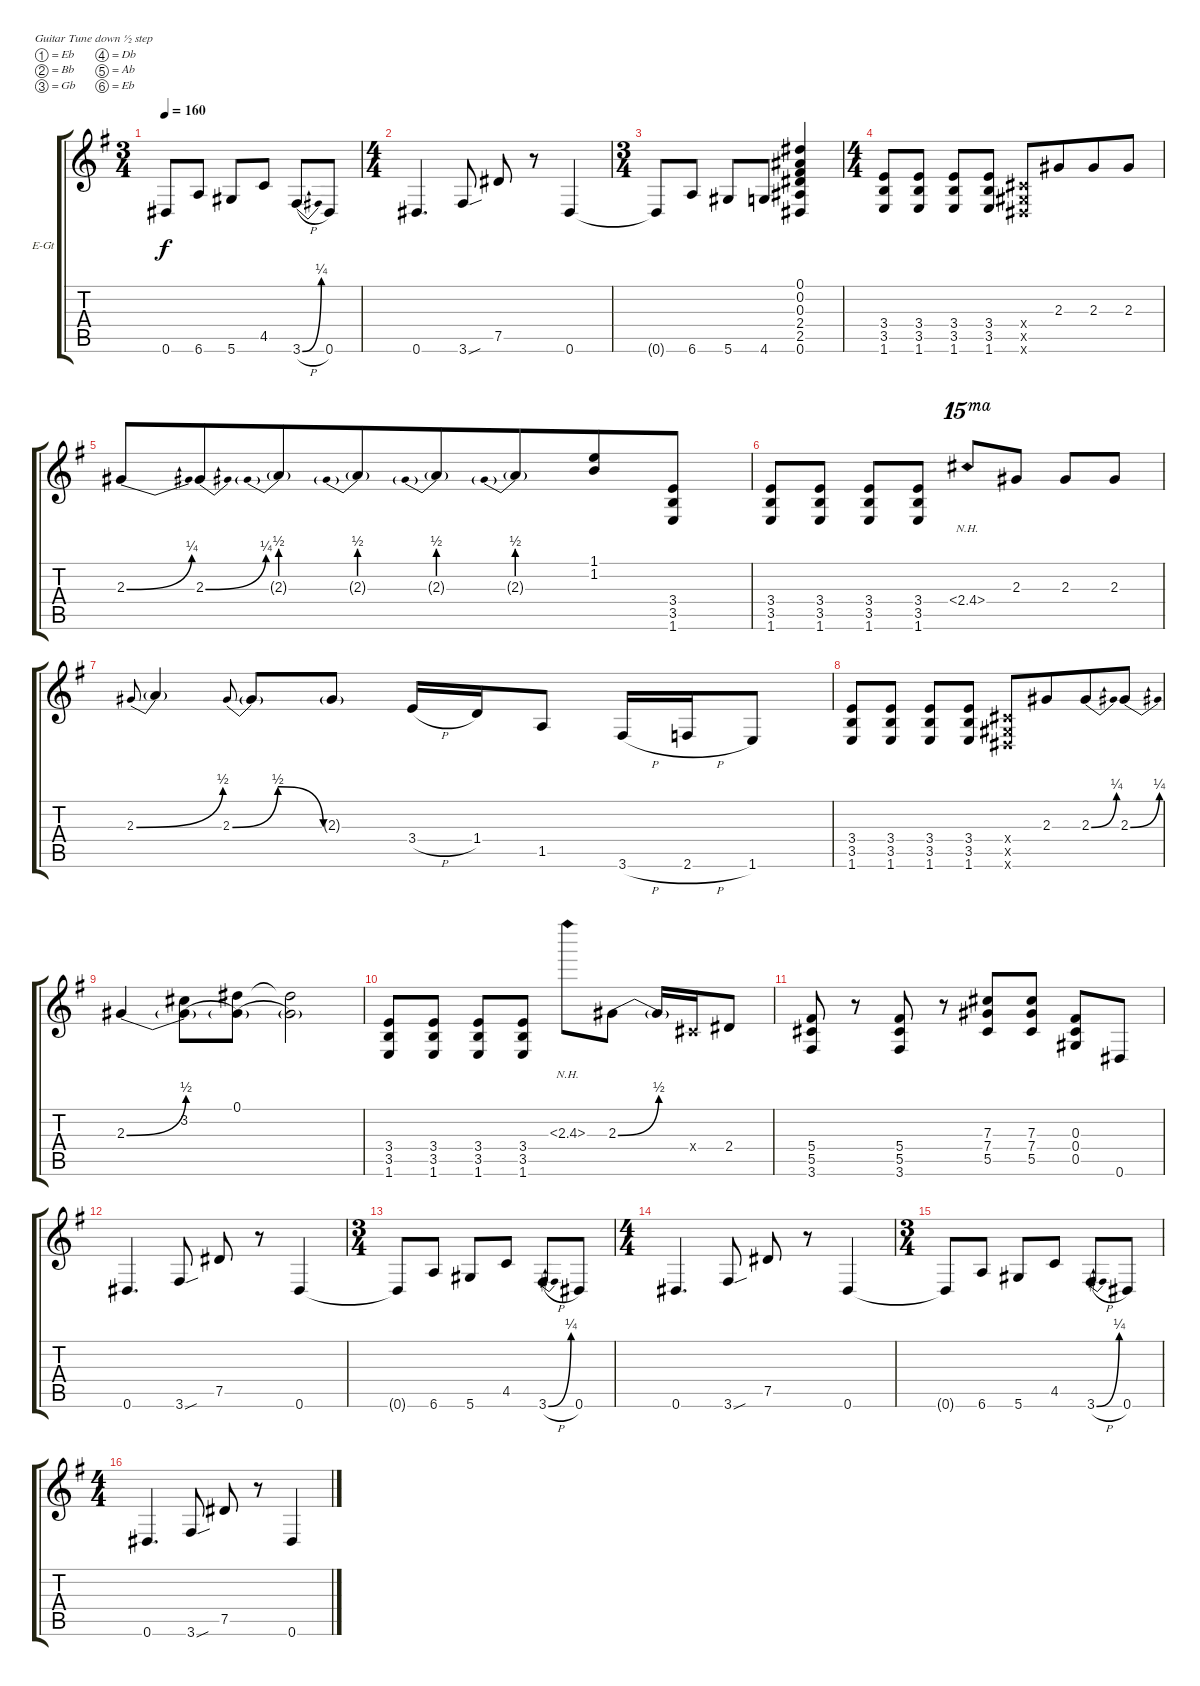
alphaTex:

\defaultSystemsLayout 4
\bracketExtendMode groupsimilarinstruments
\firstSystemTrackNameOrientation horizontal
\otherSystemsTrackNameOrientation horizontal
\track ("Electric Guitar" "E-Gt") {instrument distortionguitar}
\staff {score tabs}
\tuning (Eb4 Bb3 Gb3 Db3 Ab2 Eb2)
\ts (3 4)
\tempo 160
\clef g2
\scale
1.08575
\ks g
0.6.8{dy f} 6.6.8 5.6.8 4.5.8 3.6{be (bend 0 0 15.6 1) h}.8 0.6.8 |
\ts (4 4)
\scale
0.91425 0.6.4{d} 3.6{sou}.8 7.5.8 r.8 0.6.4 |
\ts (3 4)
\scale
1.08575 0.6{t}.8 6.6.8 5.6.8 4.6.8 (0.6 2.5 2.4 0.3 0.1 0.2).4 |
\ts (4 4)
\scale
0.91425 (1.6 3.4 3.5).8 (1.6 3.5 3.4).8 (1.6 3.4 3.5).8 (1.6 3.5 3.4).8 (0.6{x} 0.5{x} 0.4{x}).8{beam merge} 2.3.8{beam merge} 2.3.8{beam merge} 2.3.8 |
\scale
1.05549 2.3{be (bend 0 0 15.6 1)}.8{beam merge} 2.3{be (bend 0 0 16.8 1)}.8{beam merge} 2.3{be (prebend 0 2 60 2) g}.8{beam merge} 2.3{be (prebend 0 2 60 2) g}.8{beam merge} 2.3{be (prebend 0 2 60 2) g}.8{beam merge} 2.3{be (prebend 0 2 60 2) g}.8{beam merge} (1.2 1.1).8 (1.6 3.5 3.4).8 |
\scale
0.944515 (1.6 3.4 3.5).8 (1.6 3.5 3.4).8 (1.6 3.4 3.5).8 (1.6 3.5 3.4).8 2.4{nh}.8{ot 15ma} 2.3.8 2.3.8 2.3.8 |
\scale
1.05549 2.3{be (bend 0 0 15.6 2)}.8{gr onbeat} 2.3{t}.4 2.3{be (bendrelease 0 0 12.6 2 20.4 2 30 0)}.8{gr onbeat} 2.3{t}.8 2.3{g}.8 3.4{h}.16 1.4.16 1.5.8 3.6{h}.16 2.6{h}.16 1.6.8 |
\scale
0.944515 (1.6 3.4 3.5).8 (1.6 3.5 3.4).8 (1.6 3.4 3.5).8 (1.6 3.5 3.4).8 (0.6{x} 0.5{x} 0.4{x}).8{beam merge} 2.3.8{beam merge} 2.3{be (bend 0 0 14.399999999999999 1)}.8{beam merge} 2.3{be (bend 0 0 19.8 1)}.8 |
\scale
1.05549 2.3{be (bend 0 0 16.2 2)}.4 (2.3{be (hold 0 0 60 0) t} 3.2).8 (2.3{be (hold 0 0 60 0) t} 0.1).8 (2.3{be (hold 0 0 60 0) t} 0.1{t}).2 |
\scale
0.944515 (1.6 3.4 3.5).8 (1.6 3.5 3.4).8 (1.6 3.4 3.5).8 (1.6 3.5 3.4).8 2.3{nh}.8 2.3{be (bend 0 0 15.6 2)}.8 2.3{be (hold 0 0 60 0) t}.16 0.4{x}.16 2.4.8 |
\scale
1.05549 (3.6 5.5 5.4).8 r.8 (3.6 5.5 5.4).8 r.8 (5.5 7.4 7.3).8 (5.5 7.4 7.3).8 (0.5 0.4 0.3).8 0.6.8 |
\scale
0.944515 0.6.4{d} 3.6{sou}.8 7.5.8 r.8 0.6.4 |
\ts (3 4)
\scale
1.08575 0.6{t}.8 6.6.8 5.6.8 4.5.8 3.6{be (bend 0 0 15.6 1) h}.8 0.6.8 |
\ts (4 4)
\scale
0.91425 0.6.4{d} 3.6{sou}.8 7.5.8 r.8 0.6.4 |
\ts (3 4)
\scale
1.08575 0.6{t}.8 6.6.8 5.6.8 4.5.8 3.6{be (bend 0 0 15.6 1) h}.8 0.6.8 |
\ts (4 4)
\scale
0.91425 0.6.4{d} 3.6{sou}.8 7.5.8 r.8 0.6.4
